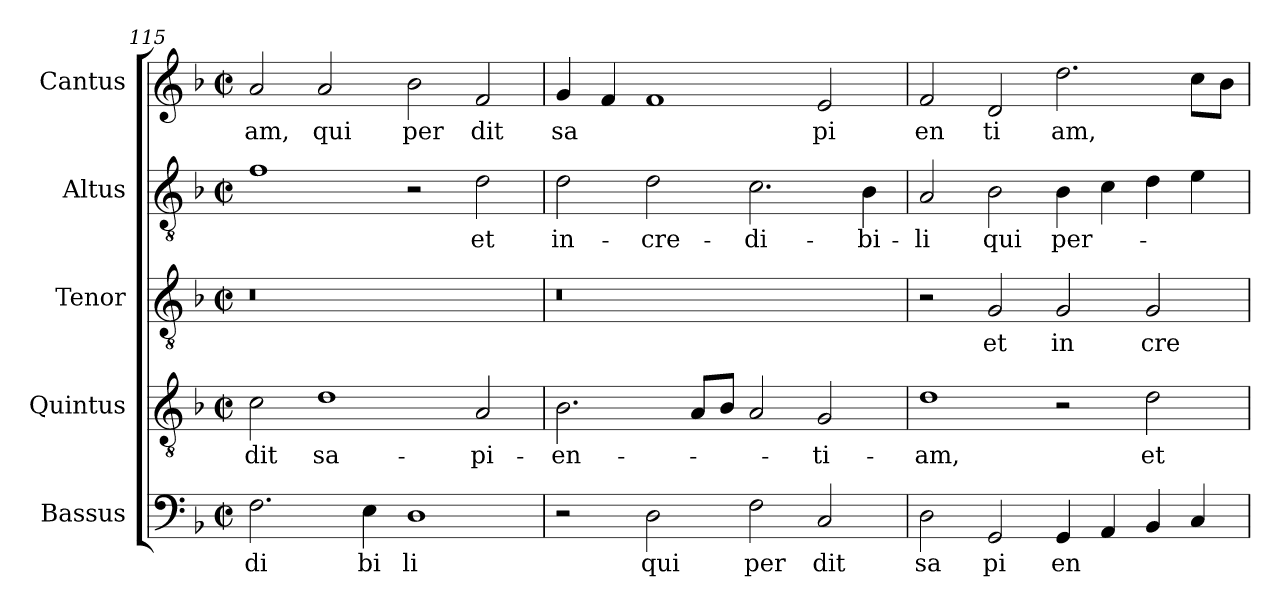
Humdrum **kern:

**kern	**text	**kern	**text	**kern	**text	**kern	**text	**kern	**text
*part5	*part5	*part4	*part4	*part3	*part3	*part2	*part2	*part1	*part1
*staff5	*staff5	*staff4	*staff4	*staff3	*staff3	*staff2	*staff2	*staff1	*staff1
*I"Bassus	*	*I"Quintus	*	*I"Tenor	*	*I"Altus	*	*I"Cantus	*
*clefF4	*	*clefGv2	*	*clefGv2	*	*clefGv2	*	*clefG2	*
*k[b-]	*	*k[b-]	*	*k[b-]	*	*k[b-]	*	*k[b-]	*
*F:	*	*F:	*	*F:	*	*F:	*	*F:	*
*M2/2	*	*M2/2	*	*M2/2	*	*M2/2	*	*M2/2	*
*met(c|)	*	*met(c|)	*	*met(c|)	*	*met(c|)	*	*met(c|)	*
=115	=115	=115	=115	=115	=115	=115	=115	=115	=115
!	!LO:LY:b:cj	!	!LO:LY:b:cj	!	!	!	!	!	!LO:LY:b:cj
2.F\	di	2c\	-dit	0r	.	1f	.	2a/	am,
!	!	!	!LO:LY:b:cj	!	!	!	!	!	!LO:LY:b:cj
.	.	1d	sa-	.	.	.	.	2a/	qui
!	!LO:LY:b:cj	!	!	!	!	!	!	!	!
4E\	bi	.	.	.	.	.	.	.	.
!	!LO:LY:b:cj	!	!	!	!	!	!	!	!LO:LY:b:cj
1D	li	.	.	.	.	2r	.	2b-\	per
!	!	!	!LO:LY:b:cj	!	!	!	!LO:LY:b:cj	!	!LO:LY:b:cj
.	.	2A/	-pi-	.	.	2d\	et	2f/	dit
=116	=116	=116	=116	=116	=116	=116	=116	=116	=116
!	!	!	!LO:LY:b:cj	!	!	!	!LO:LY:b:cj	!	!LO:LY:b:cj
2r	.	2.B-\	-en-	0r	.	2d\	in-	4g/	sa
.	.	.	.	.	.	.	.	4f/	.
!	!LO:LY:b:cj	!	!	!	!	!	!LO:LY:b:cj	!	!
2D\	qui	.	.	.	.	2d\	-cre-	1f	.
.	.	8A/L	.	.	.	.	.	.	.
.	.	8B-/J	.	.	.	.	.	.	.
!	!LO:LY:b:cj	!	!	!	!	!	!LO:LY:b:cj	!	!
2F\	per	2A/	.	.	.	2.c\	-di-	.	.
!	!LO:LY:b:cj	!	!LO:LY:b:cj	!	!	!	!	!	!LO:LY:b:cj
2C/	dit	2G/	-ti-	.	.	.	.	2e/	pi
!	!	!	!	!	!	!	!LO:LY:b:cj	!	!
.	.	.	.	.	.	4B-\	-bi-	.	.
=117	=117	=117	=117	=117	=117	=117	=117	=117	=117
!	!LO:LY:b:cj	!	!LO:LY:b:cj	!	!	!	!LO:LY:b:cj	!	!LO:LY:b:cj
2D\	sa	1d	-am,	2r	.	2A/	-li	2f/	en
!	!LO:LY:b:cj	!	!	!	!LO:LY:b:cj	!	!LO:LY:b:cj	!	!LO:LY:b:cj
2GG/	pi	.	.	2G/	et	2B-\	qui	2d/	ti
!	!LO:LY:b:cj	!	!	!	!LO:LY:b:cj	!	!LO:LY:b	!	!LO:LY:b
4GG/	en	2r	.	2G/	in	4B-\	per-	2.dd\	am,
4AA/	.	.	.	.	.	4c\	.	.	.
!	!	!	!LO:LY:b:cj	!	!LO:LY:b:cj	!	!	!	!
4BB-/	.	2d\	et	2G/	cre	4d\	.	.	.
4C/	.	.	.	.	.	4e\	.	8cc\L	.
.	.	.	.	.	.	.	.	8b-\J	.
=	=	=	=	=	=	=	=	=	=
*-	*-	*-	*-	*-	*-	*-	*-	*-	*-
